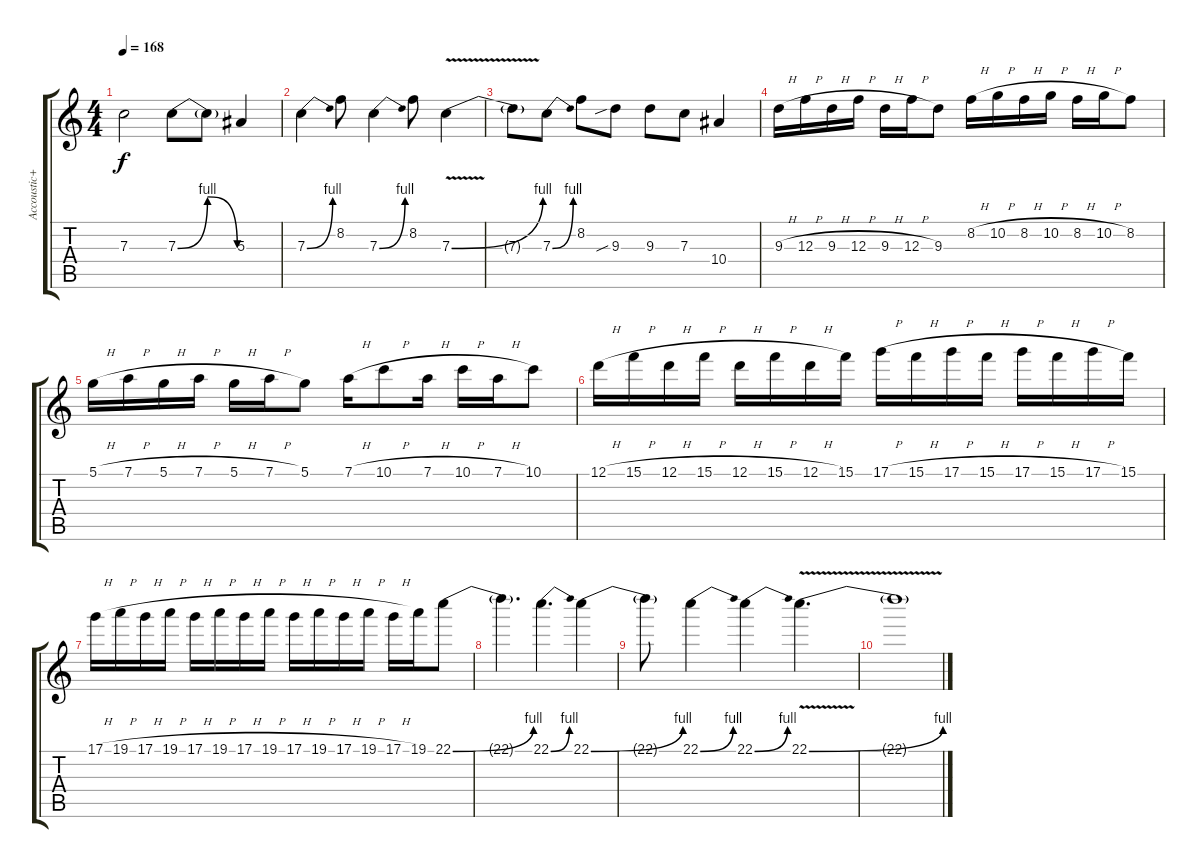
\track ("Accoustic+Solo" "Accoustic+") {instrument acousticguitarsteel}
\staff {score tabs}
\tuning (D4 A3 F3 C3 G2 D2) {hide}
\ts (4 4)
\tempo 168
\clef g2
\ks c
7.3{t}.2{dy f} 7.3{be (bendrelease 0 0 15 4 30 4 60 0)}.8 7.3{t}.8 5.3.4 |
7.3{be (bend 0 0 60 4)}.4 8.2.8 7.3{be (bend 0 0 60 4)}.4 8.2.8 7.3{be (bend 0 0 60 4) v}.4 |
7.3{t}.8 7.3{be (bend 0 0 60 4)}.8 8.2.8 9.3{sib}.8 9.3.8 7.3.8 10.4.4 |
9.3{h}.16 12.3{h}.16 9.3{h}.16 12.3{h}.16 9.3{h}.16 12.3{h}.16 9.3.8 8.2{h}.16 10.2{h}.16 8.2{h}.16 10.2{h}.16 8.2{h}.16 10.2{h}.16 8.2.8 |
5.1{h}.16 7.1{h}.16 5.1{h}.16 7.1{h}.16 5.1{h}.16 7.1{h}.16 5.1.8 7.1{h}.16 10.1{h}.8 7.1{h}.16 10.1{h}.16 7.1{h}.16 10.1.8 |
12.1{h}.16 15.1{h}.16 12.1{h}.16 15.1{h}.16 12.1{h}.16 15.1{h}.16 12.1{h}.16 15.1.16 17.1{h}.16 15.1{h}.16 17.1{h}.16 15.1{h}.16 17.1{h}.16 15.1{h}.16 17.1{h}.16 15.1.16 |
17.1{h}.16 19.1{h}.16 17.1{h}.16 19.1{h}.16 17.1{h}.16 19.1{h}.16 17.1{h}.16 19.1{h}.16 17.1{h}.16 19.1{h}.16 17.1{h}.16 19.1{h}.16 17.1{h}.16 19.1.16 22.1{be (bend 0 0 60 4)}.8 |
22.1{t}.4{d} 22.1{be (bend 0 0 60 4)}.4{d} 22.1{be (bend 0 0 60 4)}.4 |
22.1{t}.8 22.1{be (bend 0 0 60 4)}.4 22.1{be (bend 0 0 60 4)}.4 22.1{be (bend 0 0 60 4) v}.4{d volume 6} |
22.1{t}.1
